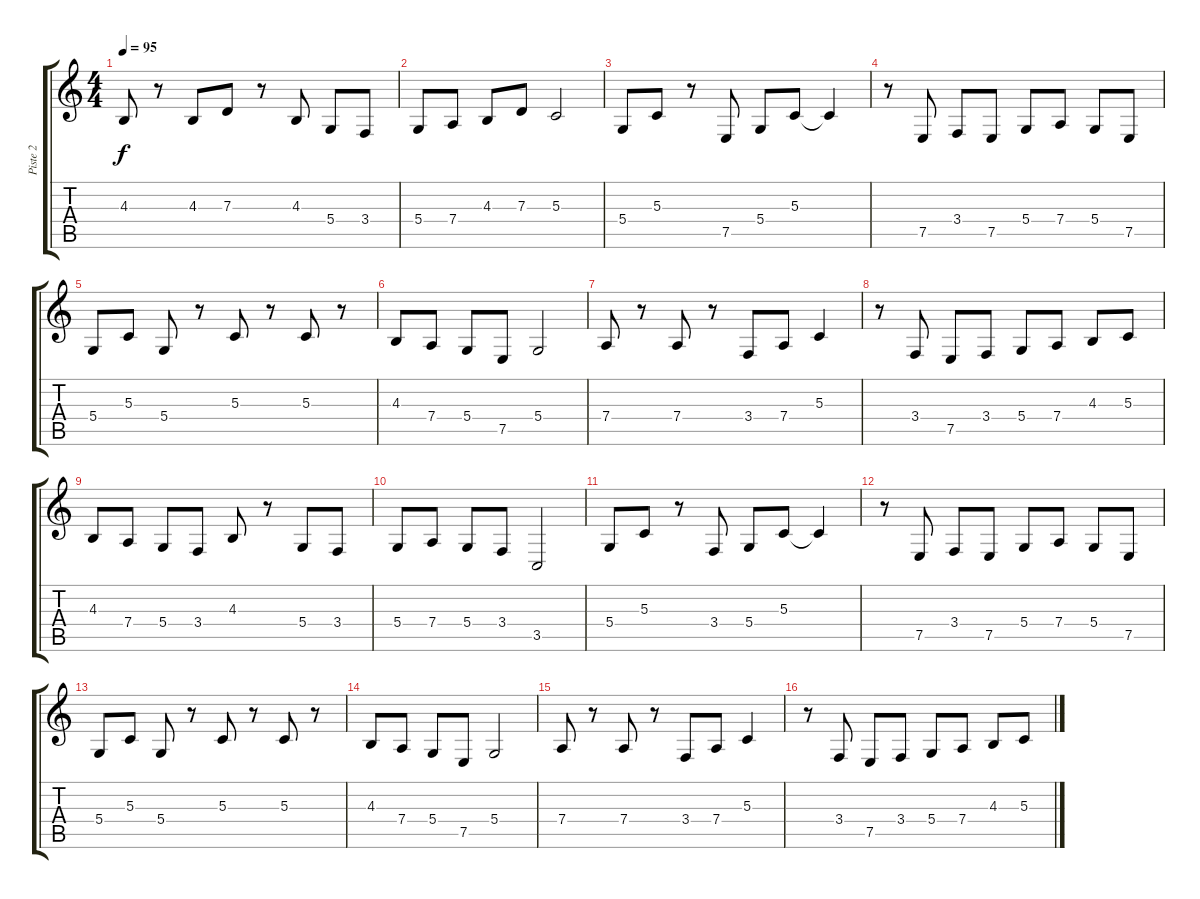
\track ("Piste 2" "Piste 2") {instrument lead1square}
\staff {score tabs}
\tuning (E4 B3 G3 D3 A2 E2) {hide}
\ts (4 4)
\tempo 95
\clef g2
\ks c
4.3.8{dy f} r.8 4.3.8 7.3.8 r.8 4.3.8 5.4.8 3.4.8 |
5.4.8 7.4.8 4.3.8 7.3.8 5.3.2 |
5.4.8 5.3.8 r.8 7.5.8 5.4.8 5.3.8 5.3{t}.4 |
r.8 7.5.8 3.4.8 7.5.8 5.4.8 7.4.8 5.4.8 7.5.8 |
5.4.8 5.3.8 5.4.8 r.8 5.3.8 r.8 5.3.8 r.8 |
4.3.8 7.4.8 5.4.8 7.5.8 5.4.2 |
7.4.8 r.8 7.4.8 r.8 3.4.8 7.4.8 5.3.4 |
r.8 3.4.8 7.5.8 3.4.8 5.4.8 7.4.8 4.3.8 5.3.8 |
4.3.8 7.4.8 5.4.8 3.4.8 4.3.8 r.8 5.4.8 3.4.8 |
5.4.8 7.4.8 5.4.8 3.4.8 3.5.2 |
5.4.8 5.3.8 r.8 3.4.8 5.4.8 5.3.8 5.3{t}.4 |
r.8 7.5.8 3.4.8 7.5.8 5.4.8 7.4.8 5.4.8 7.5.8 |
5.4.8 5.3.8 5.4.8 r.8 5.3.8 r.8 5.3.8 r.8 |
4.3.8 7.4.8 5.4.8 7.5.8 5.4.2 |
7.4.8 r.8 7.4.8 r.8 3.4.8 7.4.8 5.3.4 |
r.8 3.4.8 7.5.8 3.4.8 5.4.8 7.4.8 4.3.8 5.3.8
